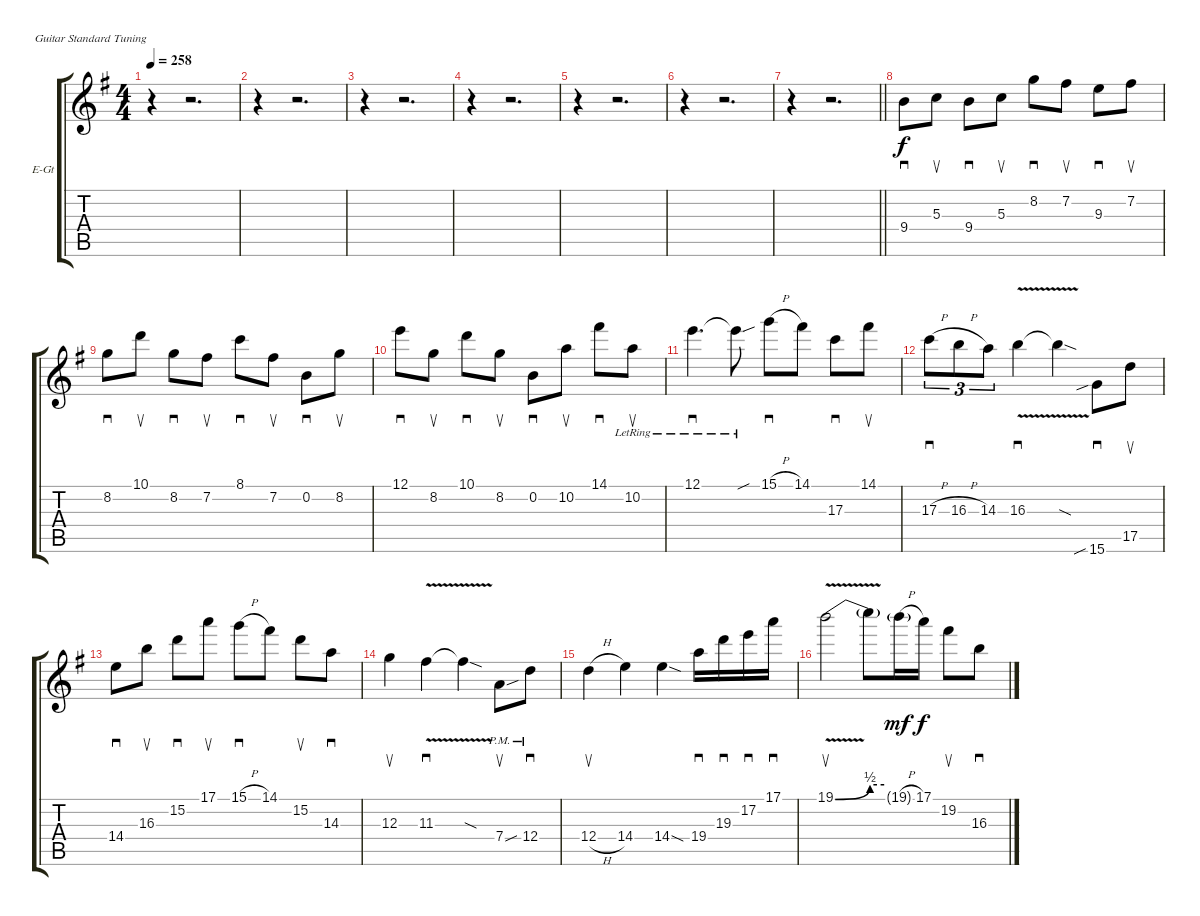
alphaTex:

\bracketExtendMode groupsimilarinstruments
\firstSystemTrackNameOrientation horizontal
\otherSystemsTrackNameOrientation horizontal
\track ("Gtr. V - Paul Masvidal (Lead Harmony/Sec" "E-Gt") {instrument distortionguitar}
\staff {score tabs}
\tuning (E4 B3 G3 D3 A2 E2)
\ts (4 4)
\tempo 258
\clef g2
\ks g
r.4{dy f} r.2{d} |
r.4 r.2{d} |
r.4 r.2{d} |
r.4 r.2{d} |
r.4 r.2{d} |
r.4 r.2{d} |
\barLineRight lightlight
r.4 r.2{d} |
9.4.8{sd} 5.3.8{su} 9.4.8{sd} 5.3.8{su} 8.2.8{sd} 7.2.8{su} 9.3.8{sd} 7.2.8{su} |
8.2.8{sd} 10.1.8{su} 8.2.8{sd} 7.2.8{su} 8.1.8{sd} 7.2.8{su} 0.2.8{sd} 8.2.8{su} |
12.1.8{sd} 8.2.8{su} 10.1.8{sd} 8.2.8{su} 0.2.8{sd} 10.2.8{su} 14.1.8{sd} 10.2{lr}.8{su} |
12.1{lr}.4{d sd} 12.1{sou lr t}.8 15.1{h}.8{sd} 14.1.8 17.3.8{sd} 14.1.8{su} |
17.3{h}.8{sd tu (3 2)} 16.3{h}.8{tu (3 2)} 14.3.8{tu (3 2)} 16.3{v}.4{sd} 16.3{sod t}.4 15.6{sib}.8{sd} 17.5.8{su} |
14.4.8{sd} 16.3.8{su} 15.2.8{sd} 17.1.8{su} 15.1{h}.8{sd} 14.1.8 15.2.8{su} 14.3.8{sd} |
12.3.4{su} 11.3{v}.4{sd} 11.3{sod t}.4 7.4{sou pm}.8{su} 12.4{pm}.8{sd} |
12.4{h}.4{su} 14.4.4 14.4{sod}.4 19.4.16{sd} 19.3.16{sd} 17.2.16{sd} 17.1.16{sd} |
19.1{be (bend 0 0 60 2) v}.2{su} 19.1{be (hold 0 2 60 2) t}.8 19.1{h g}.16{dy mf} 17.1.16{dy f} 19.2.8{su} 16.3.8{sd}
